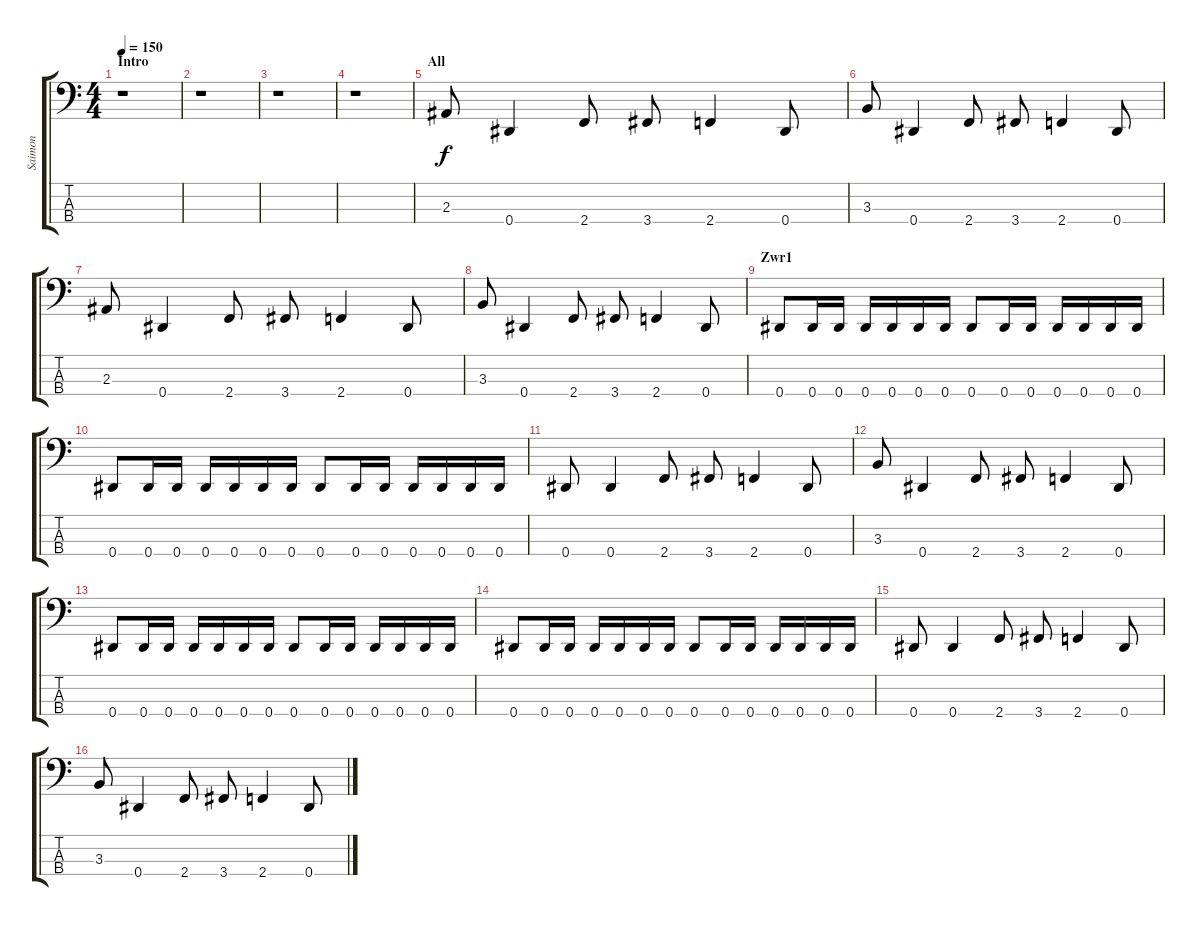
\track ("Saimon" "Saimon") {instrument electricbassfinger}
\staff {score tabs}
\tuning (Gb2 Db2 Ab1 Eb1) {hide}
\ts (4 4)
\section ("" "Intro")
\tempo 150
\clef f4
\ks c
r.1{dy f instrument electricbassfinger} |
r.1 |
r.1 |
r.1 |
\section ("" "All")
2.3.8 0.4.4 2.4.8 3.4.8 2.4.4 0.4.8 |
3.3.8 0.4.4 2.4.8 3.4.8 2.4.4 0.4.8 |
2.3.8 0.4.4 2.4.8 3.4.8 2.4.4 0.4.8 |
3.3.8 0.4.4 2.4.8 3.4.8 2.4.4 0.4.8 |
\section ("" "Zwr1")
0.4.8 0.4.16 0.4.16 0.4.16 0.4.16 0.4.16 0.4.16 0.4.8 0.4.16 0.4.16 0.4.16 0.4.16 0.4.16 0.4.16 |
0.4.8 0.4.16 0.4.16 0.4.16 0.4.16 0.4.16 0.4.16 0.4.8 0.4.16 0.4.16 0.4.16 0.4.16 0.4.16 0.4.16 |
0.4.8 0.4.4 2.4.8 3.4.8 2.4.4 0.4.8 |
3.3.8 0.4.4 2.4.8 3.4.8 2.4.4 0.4.8 |
0.4.8 0.4.16 0.4.16 0.4.16 0.4.16 0.4.16 0.4.16 0.4.8 0.4.16 0.4.16 0.4.16 0.4.16 0.4.16 0.4.16 |
0.4.8 0.4.16 0.4.16 0.4.16 0.4.16 0.4.16 0.4.16 0.4.8 0.4.16 0.4.16 0.4.16 0.4.16 0.4.16 0.4.16 |
0.4.8 0.4.4 2.4.8 3.4.8 2.4.4 0.4.8 |
3.3.8 0.4.4 2.4.8 3.4.8 2.4.4 0.4.8
